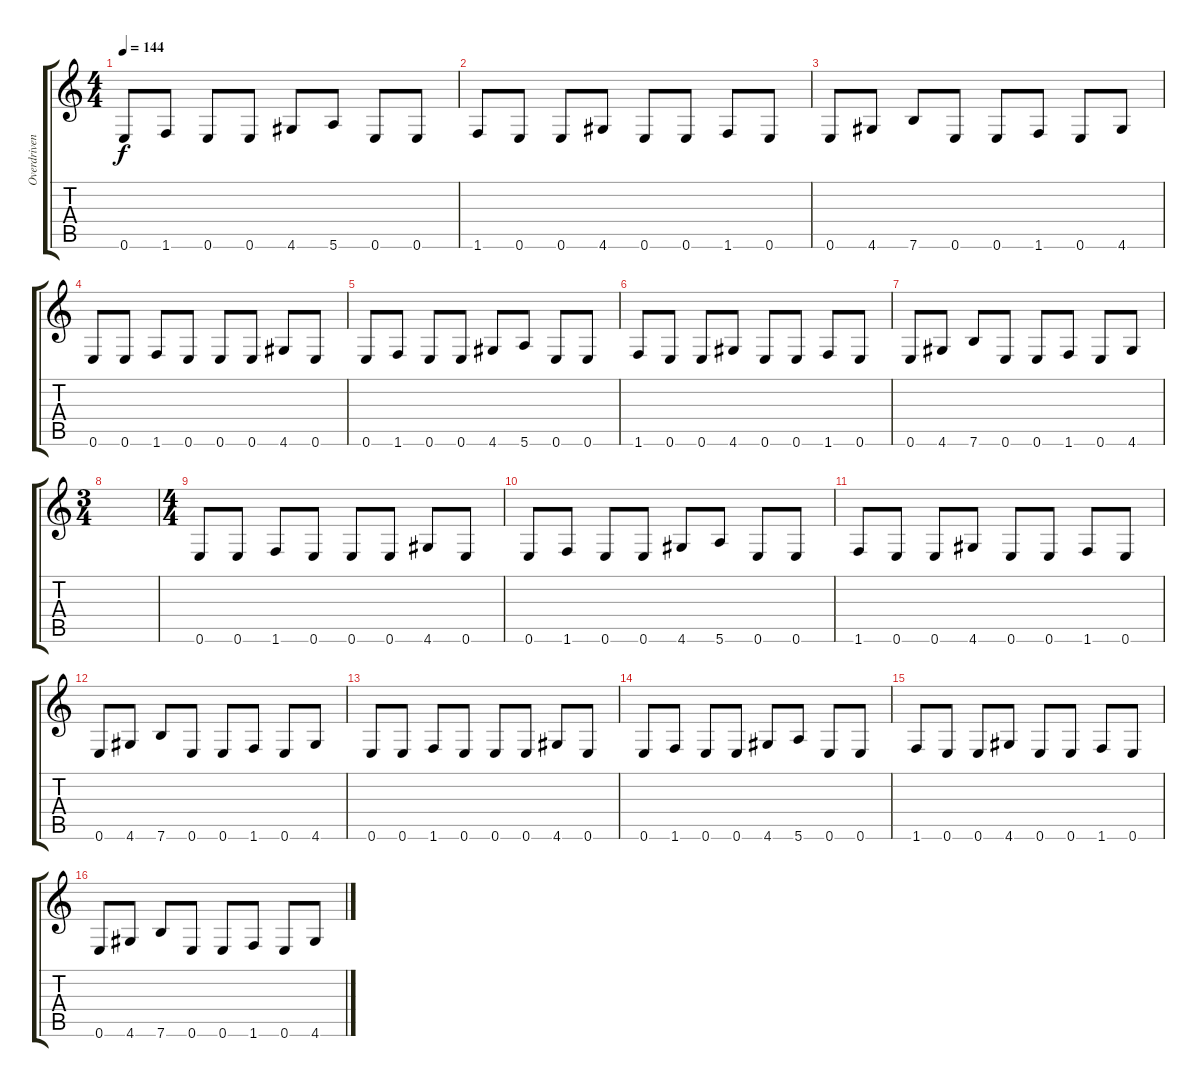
\track ("Overdriven Guitar" "Overdriven") {instrument overdrivenguitar}
\staff {score tabs}
\tuning (E4 B3 G3 D3 A2 E2) {hide}
\ts (4 4)
\tempo 144
\clef g2
\ks c
0.6.8{dy f} 1.6.8 0.6.8 0.6.8 4.6.8 5.6.8 0.6.8 0.6.8 |
1.6.8 0.6.8 0.6.8 4.6.8 0.6.8 0.6.8 1.6.8 0.6.8 |
0.6.8 4.6.8 7.6.8 0.6.8 0.6.8 1.6.8 0.6.8 4.6.8 |
0.6.8 0.6.8 1.6.8 0.6.8 0.6.8 0.6.8 4.6.8 0.6.8 |
0.6.8 1.6.8 0.6.8 0.6.8 4.6.8 5.6.8 0.6.8 0.6.8 |
1.6.8 0.6.8 0.6.8 4.6.8 0.6.8 0.6.8 1.6.8 0.6.8 |
0.6.8 4.6.8 7.6.8 0.6.8 0.6.8 1.6.8 0.6.8 4.6.8 |
\ts (3 4)
|
\ts (4 4)
0.6.8 0.6.8 1.6.8 0.6.8 0.6.8 0.6.8 4.6.8 0.6.8 |
0.6.8 1.6.8 0.6.8 0.6.8 4.6.8 5.6.8 0.6.8 0.6.8 |
1.6.8 0.6.8 0.6.8 4.6.8 0.6.8 0.6.8 1.6.8 0.6.8 |
0.6.8 4.6.8 7.6.8 0.6.8 0.6.8 1.6.8 0.6.8 4.6.8 |
0.6.8 0.6.8 1.6.8 0.6.8 0.6.8 0.6.8 4.6.8 0.6.8 |
0.6.8 1.6.8 0.6.8 0.6.8 4.6.8 5.6.8 0.6.8 0.6.8 |
1.6.8 0.6.8 0.6.8 4.6.8 0.6.8 0.6.8 1.6.8 0.6.8 |
0.6.8 4.6.8 7.6.8 0.6.8 0.6.8 1.6.8 0.6.8 4.6.8
